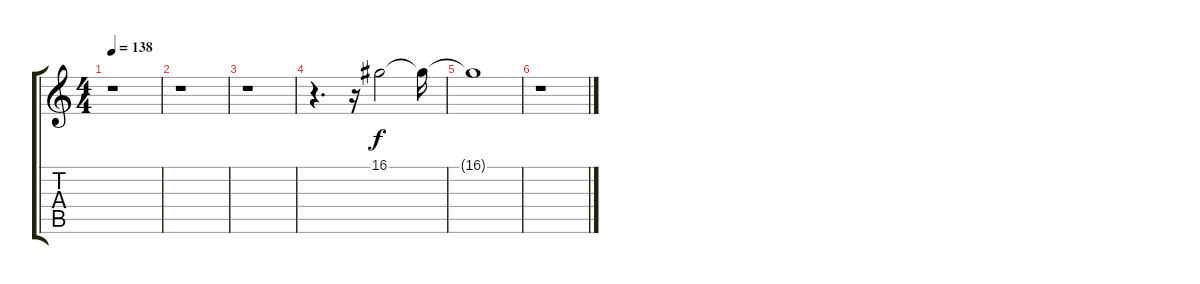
\track "" {instrument seashore}
\staff {score tabs}
\tuning (E4 B3 G3 D3 A2 E2) {hide}
\ts (4 4)
\tempo 138
\clef g2
\ks c
r.1{dy f} |
r.1 |
r.1 |
r.4{d} r.16 16.1.2 16.1{t}.16 |
16.1{t}.1 |
r.1
